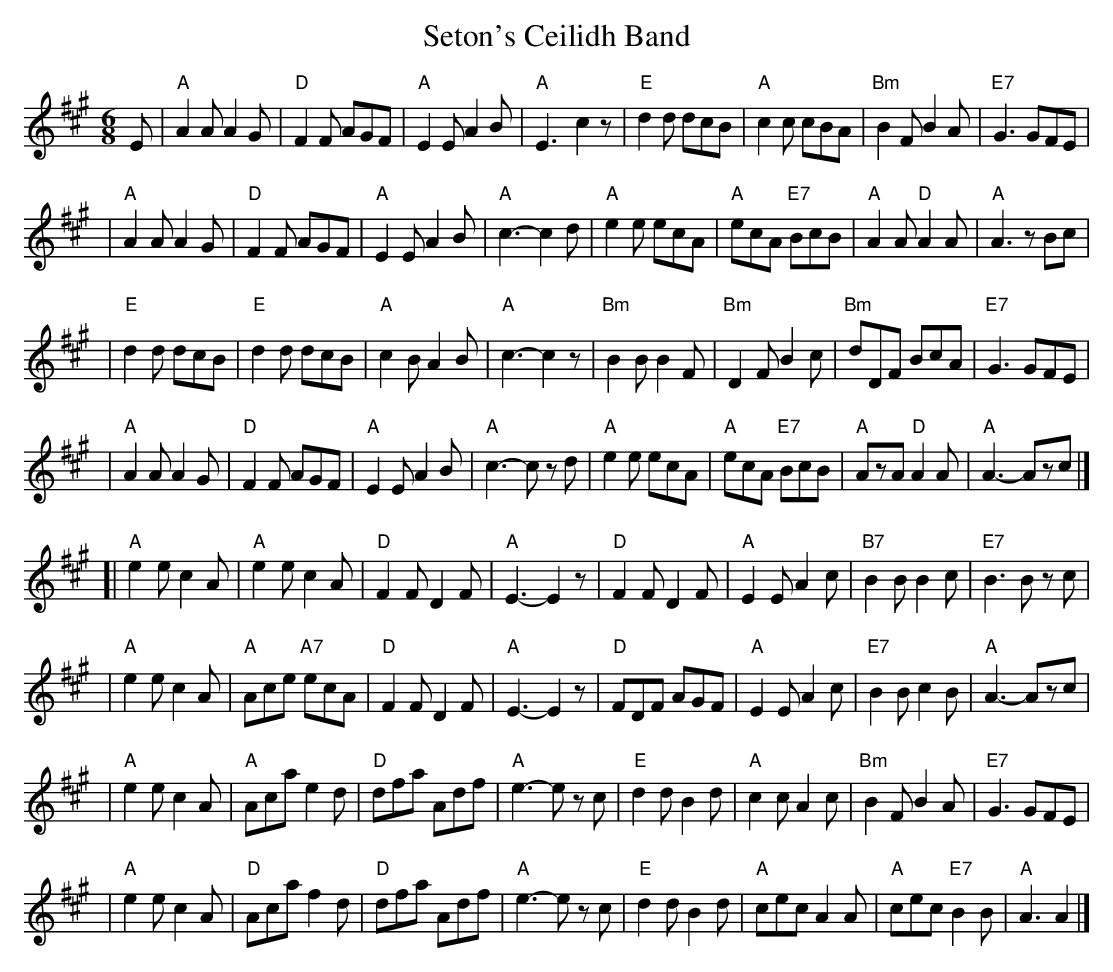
X:1
T:Seton's Ceilidh Band
K:A
C:Bruce Fordyce
M:6/8
L:1/8
E \
| "A"A2 A A2 G | "D"F2 F AGF | "A"E2 E A2 B | "A"E3-c2z \
| "E"d2 d dcB | "A"c2 c cBA | "Bm"B2 F B2 A | "E7"G3 GFE |
| "A"A2 A A2 G | "D"F2 F AGF | "A"E2 E A2 B | "A"c3-c2 d \
| "A"e2 e ecA | "A"ecA "E7"BcB | "A"A2 A "D"A2 A | "A"A3 z Bc |
| "E"d2 d dcB | "E"d2 d dcB | "A"c2 B A2 B | "A"c3-c2 z \
| "Bm"B2 B B2 F | "Bm"D2 F B2 c | "Bm"dDF BcA | "E7"G3 GFE |
| "A"A2 A A2 G | "D"F2 F AGF | "A"E2 E A2B | "A"c3-c z d \
| "A"e2 e ecA | "A"ecA "E7"BcB | "A"AzA "D"A2 A | "A"A3-Azc |]
[|"A"e2 e c2 A | "A"e2 e c2 A | "D"F2 F D2 F | "A"E3-E2 z \
| "D"F2 F D2 F | "A"E2 E A2 c | "B7"B2B B2 c | "E7"B3 Bz c |
| "A"e2 e c2 A | "A"Ace "A7"ecA | "D"F2 F D2 F | "A"E3-E2 z \
| "D"FDF AGF | "A"E2 E A2 c | "E7"B2 B c2 B | "A"A3-Azc |
| "A"e2 e c2 A | "A"Aca e2 d | "D"dfa Adf | "A"e3-e zc \
| "E"d2 d B2 d | "A"c2 c A2 c | "Bm"B2 F B2A | "E7"G3 GFE |
| "A"e2 e c2 A | "D"Aca f2d | "D"dfa Adf | "A"e3-e z c \
| "E"d2 d B2 d | "A"cec A2 A | "A"cec "E7"B2 B | "A"A3 A2 |]
